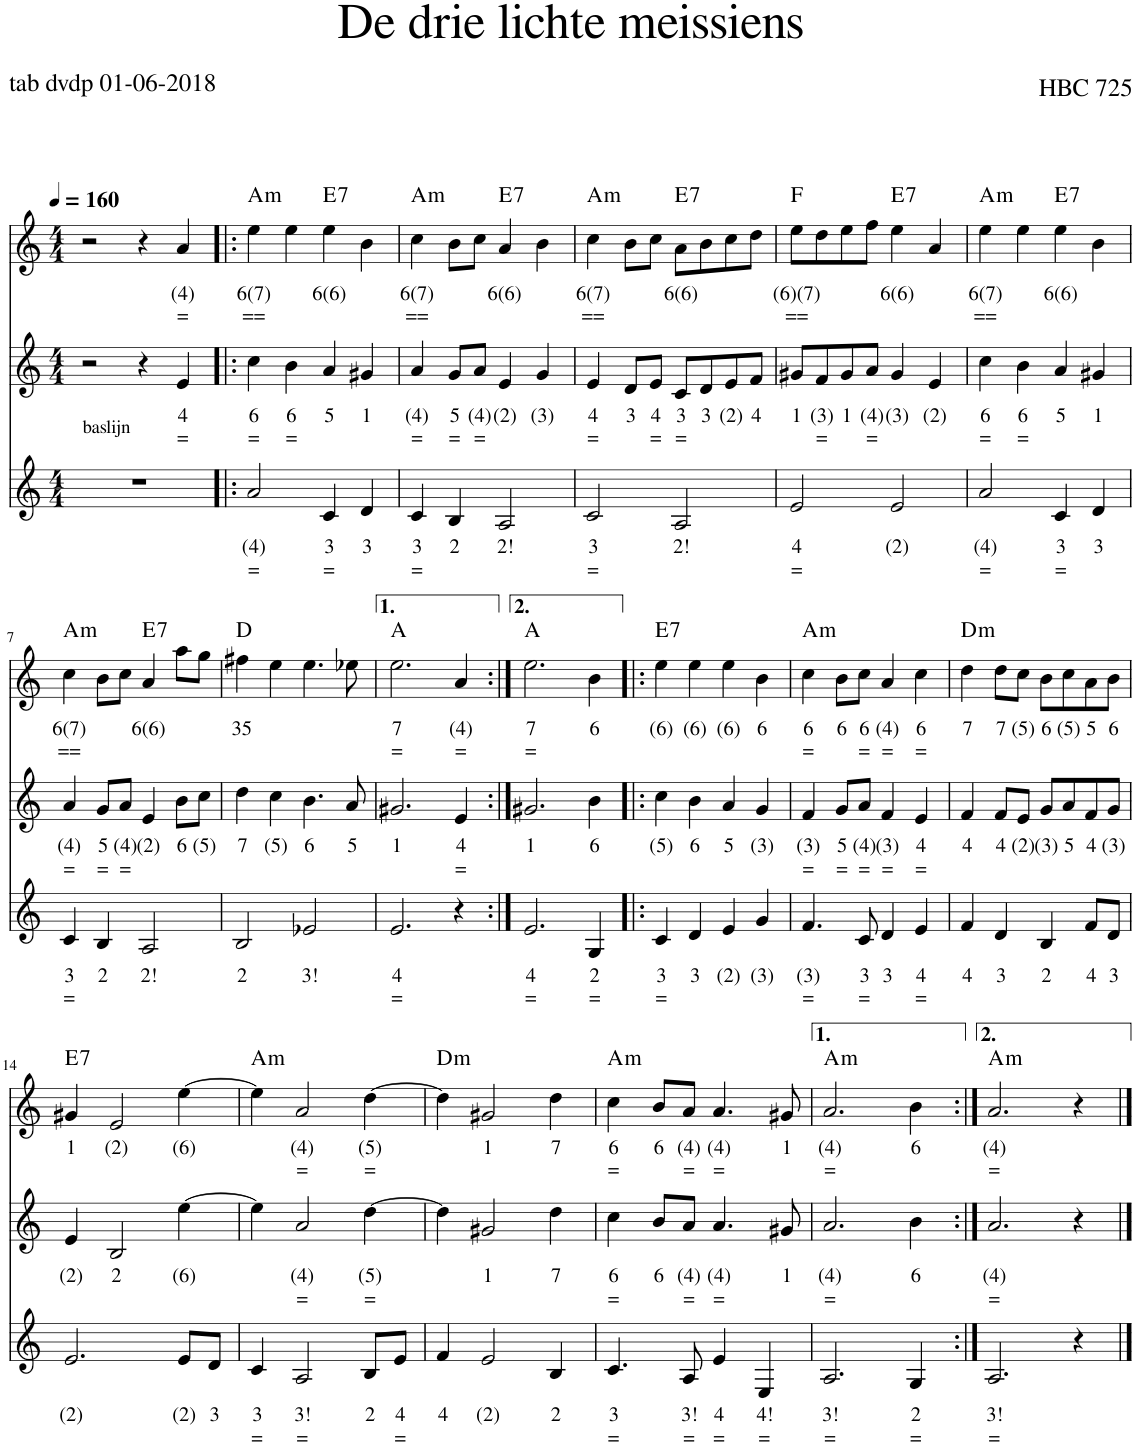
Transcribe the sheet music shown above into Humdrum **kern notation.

**kern	**text	**text	**kern	**text	**text	**kern	**text	**text	**harte
*part3	*part3	*part3	*part2	*part2	*part2	*part1	*part1	*part1	*part1
*staff3	*staff3	*staff3	*staff2	*staff2	*staff2	*staff1	*staff1	*staff1	*
*I"Fagot, Bassoon	*	*	*I"Hobo, Oboe	*	*	*I"Bandoneon, Flute	*	*	*
*clefG2	*	*	*clefG2	*	*	*clefG2	*	*	*
*k[]	*	*	*k[]	*	*	*k[]	*	*	*
*M4/4	*	*	*M4/4	*	*	*M4/4	*	*	*
*MM160	*	*	*MM160	*	*	*MM160	*	*	*
=1	=1	=1	=1	=1	=1	=1	=1	=1	=1
!LO:TX:a:t=baslijn	!	!	!	!	!	!	!	!	!
1r	.	.	2r	.	.	2r	.	.	.
.	.	.	4r	.	.	4r	.	.	.
!	!	!	!	!LO:LY:b	!LO:LY:b	!	!LO:LY:b	!LO:LY:b	!
.	.	.	4e/	4	=	4a/	(4)	=	.
=2!|:	=2!|:	=2!|:	=2!|:	=2!|:	=2!|:	=2!|:	=2!|:	=2!|:	=2!|:
!	!LO:LY:b	!LO:LY:b	!	!LO:LY:b	!LO:LY:b	!	!LO:LY:b	!LO:LY:b	!LO:H:kt=m
2a/	(4)	=	4cc\	6	=	4ee\	6(7)	==	A:min
!	!	!	!	!LO:LY:b	!LO:LY:b	!	!	!	!
.	.	.	4b\	6	=	4ee\	.	.	.
!	!LO:LY:b	!LO:LY:b	!	!LO:LY:b	!	!	!LO:LY:b	!	!LO:H:kt=7
4c/	3	=	4a/	5	.	4ee\	6(6)	.	E:7
!	!LO:LY:b	!	!	!LO:LY:b	!	!	!	!	!
4d/	3	.	4g#X/	1	.	4b\	.	.	.
=3	=3	=3	=3	=3	=3	=3	=3	=3	=3
!	!LO:LY:b	!LO:LY:b	!	!LO:LY:b	!LO:LY:b	!	!LO:LY:b	!LO:LY:b	!LO:H:kt=m
4c/	3	=	4a/	(4)	=	4cc\	6(7)	==	A:min
!	!LO:LY:b	!	!	!LO:LY:b	!LO:LY:b	!	!	!	!
4B/	2	.	8g/L	5	=	8b\L	.	.	.
!	!	!	!	!LO:LY:b	!LO:LY:b	!	!	!	!
.	.	.	8a/J	(4)	=	8cc\J	.	.	.
!	!LO:LY:b	!	!	!LO:LY:b	!	!	!LO:LY:b	!	!LO:H:kt=7
2A/	2!	.	4e/	(2)	.	4a/	6(6)	.	E:7
!	!	!	!	!LO:LY:b	!	!	!	!	!
.	.	.	4g/	(3)	.	4b\	.	.	.
=4	=4	=4	=4	=4	=4	=4	=4	=4	=4
!	!LO:LY:b	!LO:LY:b	!	!LO:LY:b	!LO:LY:b	!	!LO:LY:b	!LO:LY:b	!LO:H:kt=m
2c/	3	=	4e/	4	=	4cc\	6(7)	==	A:min
!	!	!	!	!LO:LY:b	!	!	!	!	!
.	.	.	8d/L	3	.	8b\L	.	.	.
!	!	!	!	!LO:LY:b	!LO:LY:b	!	!	!	!
.	.	.	8e/J	4	=	8cc\J	.	.	.
!	!LO:LY:b	!	!	!LO:LY:b	!LO:LY:b	!	!LO:LY:b	!	!LO:H:kt=7
2A/	2!	.	8c/L	3	=	8a\L	6(6)	.	E:7
!	!	!	!	!LO:LY:b	!	!	!	!	!
.	.	.	8d/	3	.	8b\	.	.	.
!	!	!	!	!LO:LY:b	!	!	!	!	!
.	.	.	8e/	(2)	.	8cc\	.	.	.
!	!	!	!	!LO:LY:b	!	!	!	!	!
.	.	.	8f/J	4	.	8dd\J	.	.	.
=5	=5	=5	=5	=5	=5	=5	=5	=5	=5
!	!LO:LY:b	!LO:LY:b	!	!LO:LY:b	!	!	!LO:LY:b	!LO:LY:b	!
2e/	4	=	8g#X/L	1	.	8ee\L	(6)(7)	==	F:maj
!	!	!	!	!LO:LY:b	!LO:LY:b	!	!	!	!
.	.	.	8f/	(3)	=	8dd\	.	.	.
!	!	!	!	!LO:LY:b	!	!	!	!	!
.	.	.	8g#/	1	.	8ee\	.	.	.
!	!	!	!	!LO:LY:b	!LO:LY:b	!	!	!	!
.	.	.	8a/J	(4)	=	8ff\J	.	.	.
!	!LO:LY:b	!	!	!LO:LY:b	!	!	!LO:LY:b	!	!LO:H:kt=7
2e/	(2)	.	4g#/	(3)	.	4ee\	6(6)	.	E:7
!	!	!	!	!LO:LY:b	!	!	!	!	!
.	.	.	4e/	(2)	.	4a/	.	.	.
=6	=6	=6	=6	=6	=6	=6	=6	=6	=6
!	!LO:LY:b	!LO:LY:b	!	!LO:LY:b	!LO:LY:b	!	!LO:LY:b	!LO:LY:b	!LO:H:kt=m
2a/	(4)	=	4cc\	6	=	4ee\	6(7)	==	A:min
!	!	!	!	!LO:LY:b	!LO:LY:b	!	!	!	!
.	.	.	4b\	6	=	4ee\	.	.	.
!	!LO:LY:b	!LO:LY:b	!	!LO:LY:b	!	!	!LO:LY:b	!	!LO:H:kt=7
4c/	3	=	4a/	5	.	4ee\	6(6)	.	E:7
!	!LO:LY:b	!	!	!LO:LY:b	!	!	!	!	!
4d/	3	.	4g#X/	1	.	4b\	.	.	.
!!LO:LB:g=z
=7	=7	=7	=7	=7	=7	=7	=7	=7	=7
!	!LO:LY:b	!LO:LY:b	!	!LO:LY:b	!LO:LY:b	!	!LO:LY:b	!LO:LY:b	!LO:H:kt=m
4c/	3	=	4a/	(4)	=	4cc\	6(7)	==	A:min
!	!LO:LY:b	!	!	!LO:LY:b	!LO:LY:b	!	!	!	!
4B/	2	.	8g/L	5	=	8b\L	.	.	.
!	!	!	!	!LO:LY:b	!LO:LY:b	!	!	!	!
.	.	.	8a/J	(4)	=	8cc\J	.	.	.
!	!LO:LY:b	!	!	!LO:LY:b	!	!	!LO:LY:b	!	!LO:H:kt=7
2A/	2!	.	4e/	(2)	.	4a/	6(6)	.	E:7
!	!	!	!	!LO:LY:b	!	!	!	!	!
.	.	.	8b\L	6	.	8aa\L	.	.	.
!	!	!	!	!LO:LY:b	!	!	!	!	!
.	.	.	8cc\J	(5)	.	8gg\J	.	.	.
=8	=8	=8	=8	=8	=8	=8	=8	=8	=8
!	!LO:LY:b	!	!	!LO:LY:b	!	!	!LO:LY:b	!	!
2B/	2	.	4dd\	7	.	4ff#X\	35	.	D:maj
!	!	!	!	!LO:LY:b	!	!	!	!	!
.	.	.	4cc\	(5)	.	4ee\	.	.	.
!	!LO:LY:b	!	!	!LO:LY:b	!	!	!	!	!
2e-X/	3!	.	4.b\	6	.	4.ee\	.	.	.
!	!	!	!	!LO:LY:b	!	!	!	!	!
.	.	.	8a/	5	.	8ee-X\	.	.	.
=9	=9	=9	=9	=9	=9	=9	=9	=9	=9
!	!LO:LY:b	!LO:LY:b	!	!LO:LY:b	!	!	!LO:LY:b	!LO:LY:b	!
2.e/	4	=	2.g#X/	1	.	2.ee\	7	=	A:maj
!	!	!	!	!LO:LY:b	!LO:LY:b	!	!LO:LY:b	!LO:LY:b	!
4r	.	.	4e/	4	=	4a/	(4)	=	.
=10:|!	=10:|!	=10:|!	=10:|!	=10:|!	=10:|!	=10:|!	=10:|!	=10:|!	=10:|!
!	!LO:LY:b	!LO:LY:b	!	!LO:LY:b	!	!	!LO:LY:b	!LO:LY:b	!
2.e/	4	=	2.g#X/	1	.	2.ee\	7	=	A:maj
!	!LO:LY:b	!LO:LY:b	!	!LO:LY:b	!	!	!LO:LY:b	!	!
4G/	2	=	4b\	6	.	4b\	6	.	.
=11!|:	=11!|:	=11!|:	=11!|:	=11!|:	=11!|:	=11!|:	=11!|:	=11!|:	=11!|:
!	!LO:LY:b	!LO:LY:b	!	!LO:LY:b	!	!	!LO:LY:b	!	!LO:H:kt=7
4c/	3	=	4cc\	(5)	.	4ee\	(6)	.	E:7
!	!LO:LY:b	!	!	!LO:LY:b	!	!	!LO:LY:b	!	!
4d/	3	.	4b\	6	.	4ee\	(6)	.	.
!	!LO:LY:b	!	!	!LO:LY:b	!	!	!LO:LY:b	!	!
4e/	(2)	.	4a/	5	.	4ee\	(6)	.	.
!	!LO:LY:b	!	!	!LO:LY:b	!	!	!LO:LY:b	!	!
4g/	(3)	.	4g/	(3)	.	4b\	6	.	.
=12	=12	=12	=12	=12	=12	=12	=12	=12	=12
!	!LO:LY:b	!LO:LY:b	!	!LO:LY:b	!LO:LY:b	!	!LO:LY:b	!LO:LY:b	!LO:H:kt=m
4.f/	(3)	=	4f/	(3)	=	4cc\	6	=	A:min
!	!	!	!	!LO:LY:b	!LO:LY:b	!	!LO:LY:b	!	!
.	.	.	8g/L	5	=	8b\L	6	.	.
!	!LO:LY:b	!LO:LY:b	!	!LO:LY:b	!LO:LY:b	!	!LO:LY:b	!LO:LY:b	!
8c/	3	=	8a/J	(4)	=	8cc\J	6	=	.
!	!LO:LY:b	!	!	!LO:LY:b	!LO:LY:b	!	!LO:LY:b	!LO:LY:b	!
4d/	3	.	4f/	(3)	=	4a/	(4)	=	.
!	!LO:LY:b	!LO:LY:b	!	!LO:LY:b	!LO:LY:b	!	!LO:LY:b	!LO:LY:b	!
4e/	4	=	4e/	4	=	4cc\	6	=	.
=13	=13	=13	=13	=13	=13	=13	=13	=13	=13
!	!LO:LY:b	!	!	!LO:LY:b	!	!	!LO:LY:b	!	!LO:H:kt=m
4f/	4	.	4f/	4	.	4dd\	7	.	D:min
!	!LO:LY:b	!	!	!LO:LY:b	!	!	!LO:LY:b	!	!
4d/	3	.	8f/L	4	.	8dd\L	7	.	.
!	!	!	!	!LO:LY:b	!	!	!LO:LY:b	!	!
.	.	.	8e/J	(2)	.	8cc\J	(5)	.	.
!	!LO:LY:b	!	!	!LO:LY:b	!	!	!LO:LY:b	!	!
4B/	2	.	8g/L	(3)	.	8b\L	6	.	.
!	!	!	!	!LO:LY:b	!	!	!LO:LY:b	!	!
.	.	.	8a/	5	.	8cc\	(5)	.	.
!	!LO:LY:b	!	!	!LO:LY:b	!	!	!LO:LY:b	!	!
8f/L	4	.	8f/	4	.	8a\	5	.	.
!	!LO:LY:b	!	!	!LO:LY:b	!	!	!LO:LY:b	!	!
8d/J	3	.	8g/J	(3)	.	8b\J	6	.	.
!!LO:LB:g=z
=14	=14	=14	=14	=14	=14	=14	=14	=14	=14
!	!LO:LY:b	!	!	!LO:LY:b	!	!	!LO:LY:b	!	!LO:H:kt=7
2.e/	(2)	.	4e/	(2)	.	4g#X/	1	.	E:7
!	!	!	!	!LO:LY:b	!	!	!LO:LY:b	!	!
.	.	.	2B/	2	.	2e/	(2)	.	.
!	!LO:LY:b	!	!	!LO:LY:b	!	!	!LO:LY:b	!	!
8e/L	(2)	.	[4ee\	(6)	.	[4ee\	(6)	.	.
!	!LO:LY:b	!	!	!	!	!	!	!	!
8d/J	3	.	.	.	.	.	.	.	.
=15	=15	=15	=15	=15	=15	=15	=15	=15	=15
!	!LO:LY:b	!LO:LY:b	!	!	!	!	!	!	!LO:H:kt=m
4c/	3	=	4ee\]	.	.	4ee\]	.	.	A:min
!	!LO:LY:b	!LO:LY:b	!	!LO:LY:b	!LO:LY:b	!	!LO:LY:b	!LO:LY:b	!
2A/	3!	=	2a/	(4)	=	2a/	(4)	=	.
!	!LO:LY:b	!	!	!LO:LY:b	!LO:LY:b	!	!LO:LY:b	!LO:LY:b	!
8B/L	2	.	[4dd\	(5)	=	[4dd\	(5)	=	.
!	!LO:LY:b	!LO:LY:b	!	!	!	!	!	!	!
8e/J	4	=	.	.	.	.	.	.	.
=16	=16	=16	=16	=16	=16	=16	=16	=16	=16
!	!LO:LY:b	!	!	!	!	!	!	!	!LO:H:kt=m
4f/	4	.	4dd\]	.	.	4dd\]	.	.	D:min
!	!LO:LY:b	!	!	!LO:LY:b	!	!	!LO:LY:b	!	!
2e/	(2)	.	2g#X/	1	.	2g#X/	1	.	.
!	!LO:LY:b	!	!	!LO:LY:b	!	!	!LO:LY:b	!	!
4B/	2	.	4dd\	7	.	4dd\	7	.	.
=17	=17	=17	=17	=17	=17	=17	=17	=17	=17
!	!LO:LY:b	!LO:LY:b	!	!LO:LY:b	!LO:LY:b	!	!LO:LY:b	!LO:LY:b	!LO:H:kt=m
4.c/	3	=	4cc\	6	=	4cc\	6	=	A:min
!	!	!	!	!LO:LY:b	!	!	!LO:LY:b	!	!
.	.	.	8b/L	6	.	8b/L	6	.	.
!	!LO:LY:b	!LO:LY:b	!	!LO:LY:b	!LO:LY:b	!	!LO:LY:b	!LO:LY:b	!
8A/	3!	=	8a/J	(4)	=	8a/J	(4)	=	.
!	!LO:LY:b	!LO:LY:b	!	!LO:LY:b	!LO:LY:b	!	!LO:LY:b	!LO:LY:b	!
4e/	4	=	4.a/	(4)	=	4.a/	(4)	=	.
!	!LO:LY:b	!LO:LY:b	!	!	!	!	!	!	!
4E/	4!	=	.	.	.	.	.	.	.
!	!	!	!	!LO:LY:b	!	!	!LO:LY:b	!	!
.	.	.	8g#X/	1	.	8g#X/	1	.	.
=18	=18	=18	=18	=18	=18	=18	=18	=18	=18
!	!LO:LY:b	!LO:LY:b	!	!LO:LY:b	!LO:LY:b	!	!LO:LY:b	!LO:LY:b	!LO:H:kt=m
2.A/	3!	=	2.a/	(4)	=	2.a/	(4)	=	A:min
!	!LO:LY:b	!LO:LY:b	!	!LO:LY:b	!	!	!LO:LY:b	!	!
4G/	2	=	4b\	6	.	4b\	6	.	.
=19:|!	=19:|!	=19:|!	=19:|!	=19:|!	=19:|!	=19:|!	=19:|!	=19:|!	=19:|!
!	!LO:LY:b	!LO:LY:b	!	!LO:LY:b	!LO:LY:b	!	!LO:LY:b	!LO:LY:b	!LO:H:kt=m
2.A/	3!	=	2.a/	(4)	=	2.a/	(4)	=	A:min
4r	.	.	4r	.	.	4r	.	.	.
==	==	==	==	==	==	==	==	==	==
*-	*-	*-	*-	*-	*-	*-	*-	*-	*-
